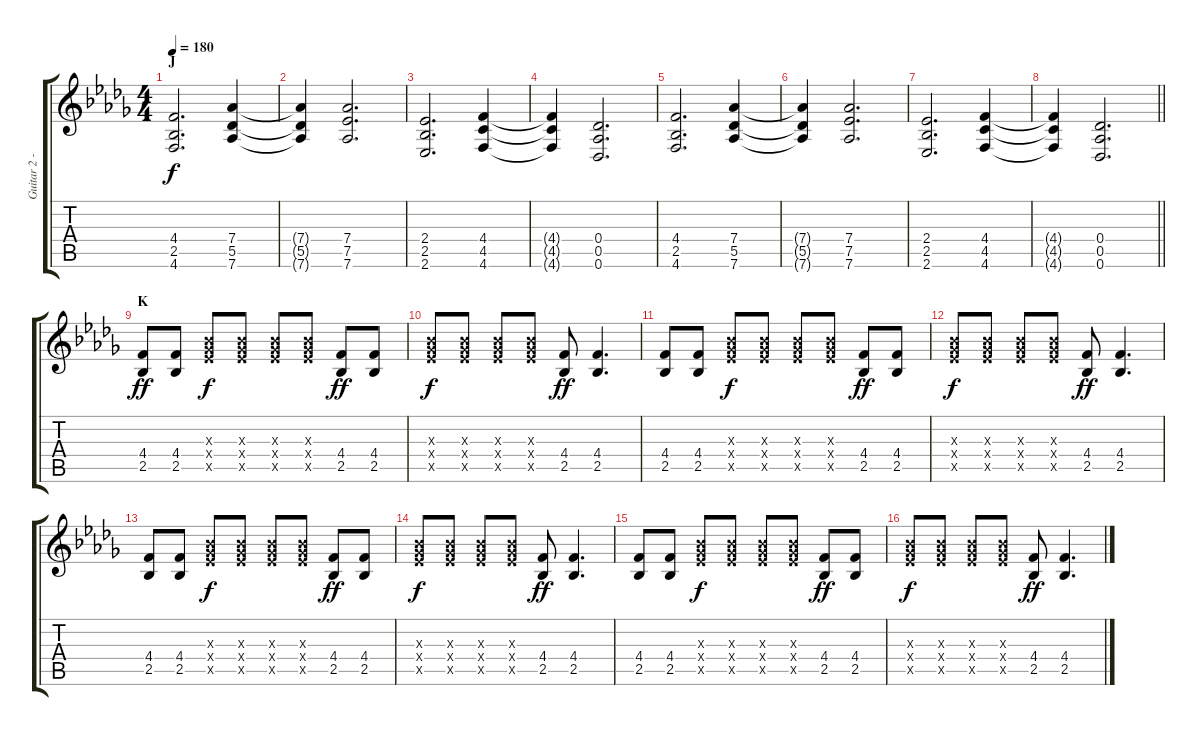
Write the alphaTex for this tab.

\track ("Guitar 2 - Sunao" "Guitar 2 -") {instrument distortionguitar}
\staff {score tabs}
\tuning (Eb4 Bb3 Gb3 Db3 Ab2 Db2) {hide}
\ts (4 4)
\section ("" "J")
\tempo 180
\clef g2
\ks db
(4.4 2.5 4.6).2{d dy f} (7.4 5.5 7.6).4 |
(7.4{t} 5.5{t} 7.6{t}).4 (7.4 7.5 7.6).2{d} |
(2.4 2.5 2.6).2{d} (4.4 4.5 4.6).4 |
(4.4{t} 4.5{t} 4.6{t}).4 (0.4 0.5 0.6).2{d} |
(4.4 2.5 4.6).2{d} (7.4 5.5 7.6).4 |
(7.4{t} 5.5{t} 7.6{t}).4 (7.4 7.5 7.6).2{d} |
(2.4 2.5 2.6).2{d} (4.4 4.5 4.6).4 |
\barLineRight lightlight
(4.4{t} 4.5{t} 4.6{t}).4 (0.4 0.5 0.6).2{d} |
\section ("" "K")
(4.4 2.5).8{dy ff} (4.4 2.5).8 (4.3{x} 5.4{x} 7.5{x}).8{dy f} (4.3{x} 5.4{x} 7.5{x}).8 (4.3{x} 5.4{x} 7.5{x}).8 (4.3{x} 5.4{x} 7.5{x}).8 (4.4 2.5).8{dy ff} (4.4 2.5).8 |
(4.3{x} 5.4{x} 7.5{x}).8{dy f} (4.3{x} 5.4{x} 7.5{x}).8 (4.3{x} 5.4{x} 7.5{x}).8 (4.3{x} 5.4{x} 7.5{x}).8 (4.4 2.5).8{dy ff} (4.4 2.5).4{d} |
(4.4 2.5).8 (4.4 2.5).8 (4.3{x} 5.4{x} 7.5{x}).8{dy f} (4.3{x} 5.4{x} 7.5{x}).8 (4.3{x} 5.4{x} 7.5{x}).8 (4.3{x} 5.4{x} 7.5{x}).8 (4.4 2.5).8{dy ff} (4.4 2.5).8 |
(4.3{x} 5.4{x} 7.5{x}).8{dy f} (4.3{x} 5.4{x} 7.5{x}).8 (4.3{x} 5.4{x} 7.5{x}).8 (4.3{x} 5.4{x} 7.5{x}).8 (4.4 2.5).8{dy ff} (4.4 2.5).4{d} |
(4.4 2.5).8 (4.4 2.5).8 (4.3{x} 5.4{x} 7.5{x}).8{dy f} (4.3{x} 5.4{x} 7.5{x}).8 (4.3{x} 5.4{x} 7.5{x}).8 (4.3{x} 5.4{x} 7.5{x}).8 (4.4 2.5).8{dy ff} (4.4 2.5).8 |
(4.3{x} 5.4{x} 7.5{x}).8{dy f} (4.3{x} 5.4{x} 7.5{x}).8 (4.3{x} 5.4{x} 7.5{x}).8 (4.3{x} 5.4{x} 7.5{x}).8 (4.4 2.5).8{dy ff} (4.4 2.5).4{d} |
(4.4 2.5).8 (4.4 2.5).8 (4.3{x} 5.4{x} 7.5{x}).8{dy f} (4.3{x} 5.4{x} 7.5{x}).8 (4.3{x} 5.4{x} 7.5{x}).8 (4.3{x} 5.4{x} 7.5{x}).8 (4.4 2.5).8{dy ff} (4.4 2.5).8 |
(4.3{x} 5.4{x} 7.5{x}).8{dy f} (4.3{x} 5.4{x} 7.5{x}).8 (4.3{x} 5.4{x} 7.5{x}).8 (4.3{x} 5.4{x} 7.5{x}).8 (4.4 2.5).8{dy ff} (4.4 2.5).4{d}
